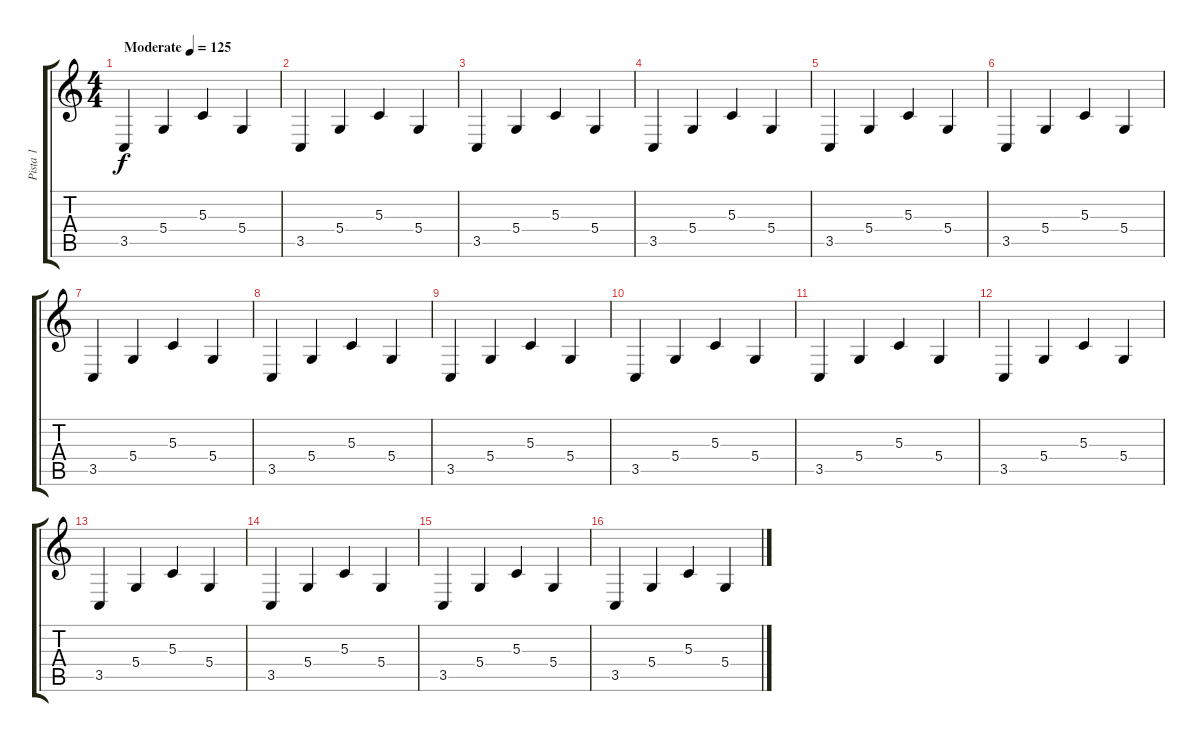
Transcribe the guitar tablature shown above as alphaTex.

\track ("Pista 1" "Pista 1") {instrument acousticgrandpiano}
\staff {score tabs}
\tuning (E4 B3 G3 D3 A2 E2) {hide}
\ts (4 4)
\tempo (125 "Moderate")
\clef g2
\ks c
3.5.4{dy f instrument acousticgrandpiano} 5.4.4 5.3.4 5.4.4 |
3.5.4 5.4.4 5.3.4 5.4.4 |
3.5.4 5.4.4 5.3.4 5.4.4 |
3.5.4 5.4.4 5.3.4 5.4.4 |
3.5.4 5.4.4 5.3.4 5.4.4 |
3.5.4 5.4.4 5.3.4 5.4.4 |
3.5.4 5.4.4 5.3.4 5.4.4 |
3.5.4 5.4.4 5.3.4 5.4.4 |
3.5.4{lyrics (0 "") lyrics (1 "") lyrics (2 "") lyrics (3 "") lyrics (4 "")} 5.4.4 5.3.4 5.4.4 |
3.5.4 5.4.4 5.3.4 5.4.4 |
3.5.4 5.4.4 5.3.4 5.4.4 |
3.5.4 5.4.4 5.3.4 5.4.4 |
3.5.4 5.4.4 5.3.4 5.4.4 |
3.5.4 5.4.4 5.3.4 5.4.4 |
3.5.4 5.4.4 5.3.4 5.4.4 |
3.5.4 5.4.4 5.3.4 5.4.4
